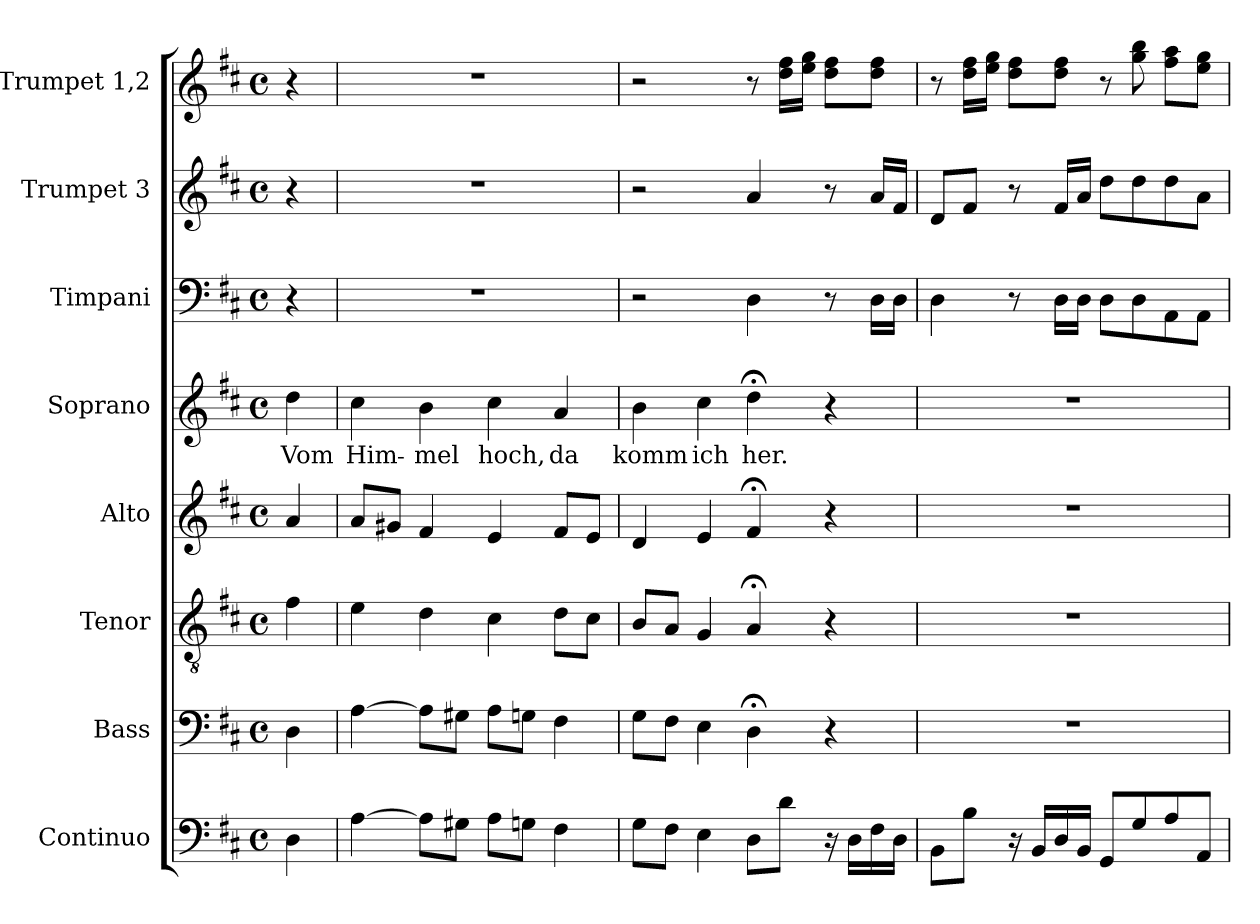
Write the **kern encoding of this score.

**kern	**kern	**kern	**kern	**kern	**text	**kern	**kern	**kern
*part8	*part7	*part6	*part5	*part4	*part4	*part3	*part2	*part1
*staff8	*staff7	*staff6	*staff5	*staff4	*staff4	*staff3	*staff2	*staff1
*I"Continuo	*I"Bass	*I"Tenor	*I"Alto	*I"Soprano	*	*I"Timpani	*I"Trumpet 3	*I"Trumpet 1,2
*	*I'B.	*I'T.	*I'A.	*I'S.	*	*	*	*
*clefF4	*clefF4	*clefGv2	*clefG2	*clefG2	*	*clefF4	*clefG2	*clefG2
*k[f#c#]	*k[f#c#]	*k[f#c#]	*k[f#c#]	*k[f#c#]	*	*k[f#c#]	*k[f#c#]	*k[f#c#]
*D:	*D:	*D:	*D:	*D:	*	*D:	*D:	*D:
*M4/4	*M4/4	*M4/4	*M4/4	*M4/4	*	*M4/4	*M4/4	*M4/4
*met(c)	*met(c)	*met(c)	*met(c)	*met(c)	*	*met(c)	*met(c)	*met(c)
=1	=1	=1	=1	=1	=1	=1	=1	=1
!	!	!	!	!	!LO:LY:b	!	!	!
4D\	4D\	4f#\	4a/	4dd\	Vom	4r	4r	4r
=2	=2	=2	=2	=2	=2	=2	=2	=2
!	!	!	!	!	!LO:LY:b	!	!	!
[4A\	[4A\	4e\	8a/L	4cc#\	Him-	1r	1r	1r
.	.	.	8g#X/J	.	.	.	.	.
!	!	!	!	!	!LO:LY:b	!	!	!
8A\L]	8A\L]	4d\	4f#/	4b\	-mel	.	.	.
8G#X\J	8G#X\J	.	.	.	.	.	.	.
!	!	!	!	!	!LO:LY:b	!	!	!
8A\L	8A\L	4c#\	4e/	4cc#\	hoch,	.	.	.
8Gn\J	8Gn\J	.	.	.	.	.	.	.
!	!	!	!	!	!LO:LY:b	!	!	!
4F#\	4F#\	8d\L	8f#/L	4a/	da	.	.	.
.	.	8c#\J	8e/J	.	.	.	.	.
=3	=3	=3	=3	=3	=3	=3	=3	=3
!	!	!	!	!	!LO:LY:b	!	!	!
8G\L	8G\L	8B/L	4d/	4b\	komm	2r	2r	2r
8F#\J	8F#\J	8A/J	.	.	.	.	.	.
!	!	!	!	!	!LO:LY:b	!	!	!
4E\	4E\	4G/	4e/	4cc#\	ich	.	.	.
!	!	!	!	!	!LO:LY:b	!	!	!
8D\L	4D;<\	4A;</	4f#;</	4dd;<\	her.	4D\	4a/	8r
8d\J	.	.	.	.	.	.	.	16dd\ 16ff#\LL
.	.	.	.	.	.	.	.	16ee\ 16gg\JJ
16r	4r	4r	4r	4r	.	8r	8r	8dd\ 8ff#\L
16D\LL	.	.	.	.	.	.	.	.
16F#\	.	.	.	.	.	16D\LL	16a/LL	8dd\ 8ff#\J
16D\JJ	.	.	.	.	.	16D\JJ	16f#/JJ	.
=4	=4	=4	=4	=4	=4	=4	=4	=4
8BB\L	1r	1r	1r	1r	.	4D\	8d/L	8r
8B\J	.	.	.	.	.	.	8f#/J	16dd\ 16ff#\LL
.	.	.	.	.	.	.	.	16ee\ 16gg\JJ
16r	.	.	.	.	.	8r	8r	8dd\ 8ff#\L
16BB/LL	.	.	.	.	.	.	.	.
16D/	.	.	.	.	.	16D\LL	16f#/LL	8dd\ 8ff#\J
16BB/JJ	.	.	.	.	.	16D\JJ	16a/JJ	.
8GG/L	.	.	.	.	.	8D\L	8dd\L	8r
8G/	.	.	.	.	.	8D\	8dd\	8gg\ 8bb\
8A/	.	.	.	.	.	8AA\	8dd\	8ff#\ 8aa\L
8AA/J	.	.	.	.	.	8AA\J	8a\J	8ee\ 8gg\J
=	=	=	=	=	=	=	=	=
*-	*-	*-	*-	*-	*-	*-	*-	*-
